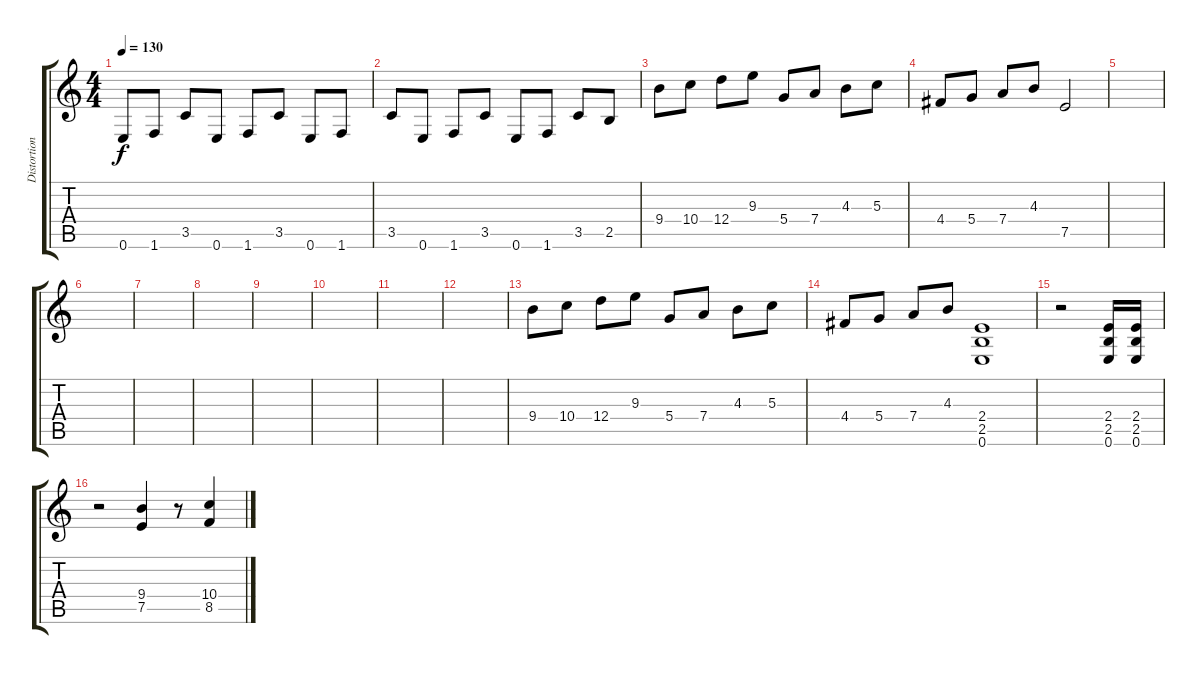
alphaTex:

\track ("Distortion" "Distortion") {instrument distortionguitar}
\staff {score tabs}
\tuning (E4 B3 G3 D3 A2 E2) {hide}
\ts (4 4)
\tempo 130
\clef g2
\ks c
0.6.8{dy f} 1.6.8 3.5.8 0.6.8 1.6.8 3.5.8 0.6.8 1.6.8 |
3.5.8 0.6.8 1.6.8 3.5.8 0.6.8 1.6.8 3.5.8 2.5.8 |
9.4.8 10.4.8 12.4.8 9.3.8 5.4.8 7.4.8 4.3.8 5.3.8 |
4.4.8 5.4.8 7.4.8 4.3.8 7.5.2 |
|
|
|
|
|
|
|
|
9.4.8 10.4.8 12.4.8 9.3.8 5.4.8 7.4.8 4.3.8 5.3.8 |
4.4.8 5.4.8 7.4.8 4.3.8 (2.4 2.5 0.6).1 |
r.2 (2.4 2.5 0.6).16 (2.4 2.5 0.6).16 |
r.2 (9.4 7.5).4 r.8 (10.4 8.5).4
